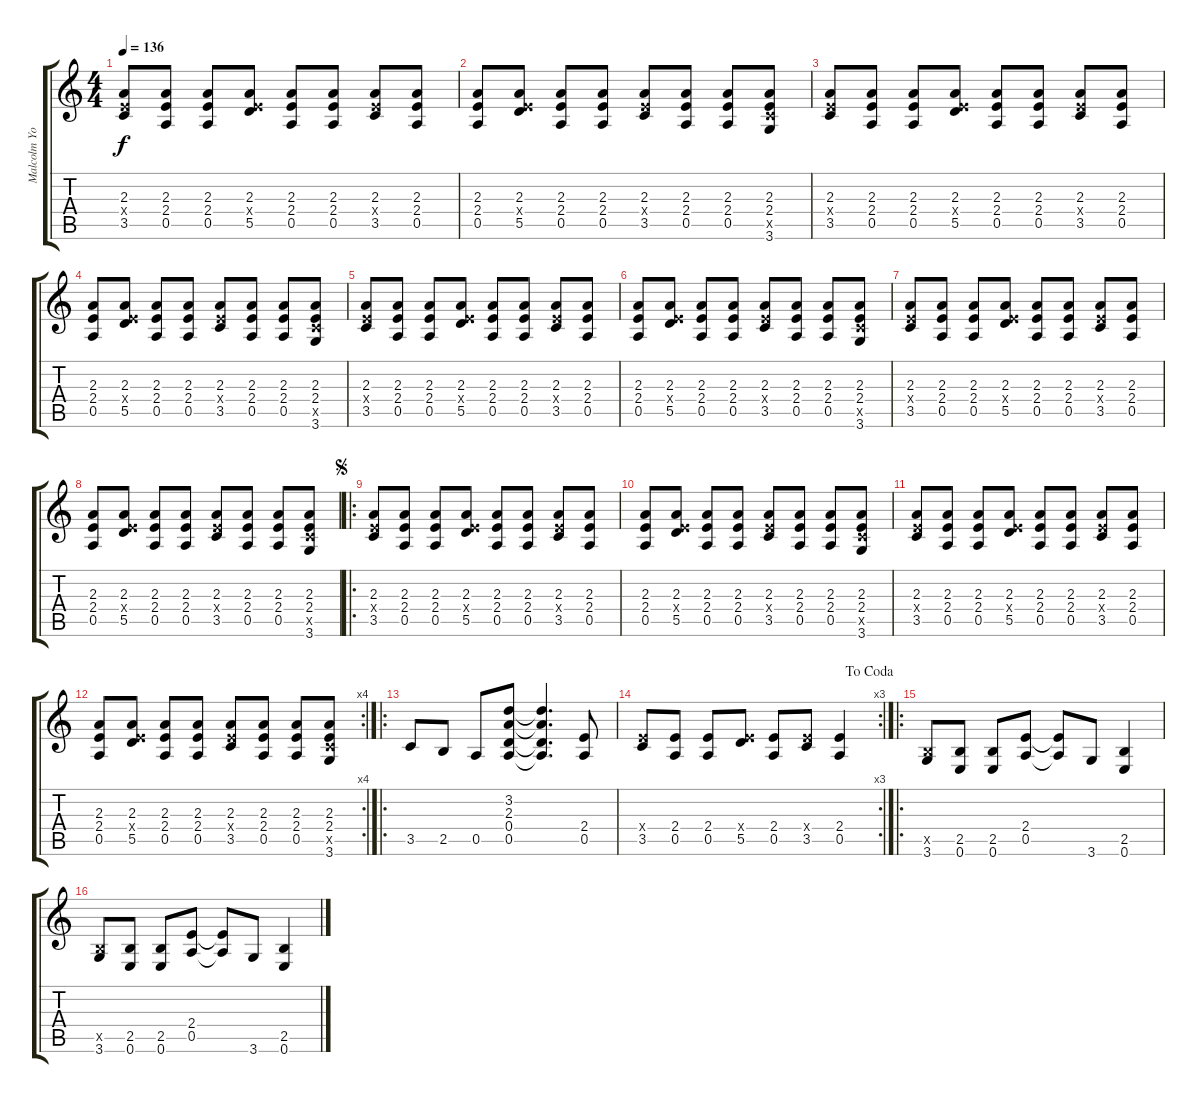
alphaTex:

\track ("Malcolm Young - Rhythm w/dist" "Malcolm Yo") {instrument distortionguitar}
\staff {score tabs}
\tuning (E4 B3 G3 D3 A2 E2) {hide}
\ts (4 4)
\tempo 136
\clef g2
\ks c
(2.3 2.4{x} 3.5).8{dy f instrument distortionguitar} (2.3 2.4 0.5).8 (2.3 2.4 0.5).8 (2.3 2.4{x} 5.5).8 (2.3 2.4 0.5).8 (2.3 2.4 0.5).8 (2.3 2.4{x} 3.5).8 (2.3 2.4 0.5).8 |
(2.3 2.4 0.5).8 (2.3 2.4{x} 5.5).8 (2.3 2.4 0.5).8 (2.3 2.4 0.5).8 (2.3 2.4{x} 3.5).8 (2.3 2.4 0.5).8 (2.3 2.4 0.5).8 (2.3 2.4 3.5{x} 3.6).8 |
(2.3 2.4{x} 3.5).8 (2.3 2.4 0.5).8 (2.3 2.4 0.5).8 (2.3 2.4{x} 5.5).8 (2.3 2.4 0.5).8 (2.3 2.4 0.5).8 (2.3 2.4{x} 3.5).8 (2.3 2.4 0.5).8 |
(2.3 2.4 0.5).8 (2.3 2.4{x} 5.5).8 (2.3 2.4 0.5).8 (2.3 2.4 0.5).8 (2.3 2.4{x} 3.5).8 (2.3 2.4 0.5).8 (2.3 2.4 0.5).8 (2.3 2.4 3.5{x} 3.6).8 |
(2.3 2.4{x} 3.5).8 (2.3 2.4 0.5).8 (2.3 2.4 0.5).8 (2.3 2.4{x} 5.5).8 (2.3 2.4 0.5).8 (2.3 2.4 0.5).8 (2.3 2.4{x} 3.5).8 (2.3 2.4 0.5).8 |
(2.3 2.4 0.5).8 (2.3 2.4{x} 5.5).8 (2.3 2.4 0.5).8 (2.3 2.4 0.5).8 (2.3 2.4{x} 3.5).8 (2.3 2.4 0.5).8 (2.3 2.4 0.5).8 (2.3 2.4 3.5{x} 3.6).8 |
(2.3 2.4{x} 3.5).8 (2.3 2.4 0.5).8 (2.3 2.4 0.5).8 (2.3 2.4{x} 5.5).8 (2.3 2.4 0.5).8 (2.3 2.4 0.5).8 (2.3 2.4{x} 3.5).8 (2.3 2.4 0.5).8 |
(2.3 2.4 0.5).8 (2.3 2.4{x} 5.5).8 (2.3 2.4 0.5).8 (2.3 2.4 0.5).8 (2.3 2.4{x} 3.5).8 (2.3 2.4 0.5).8 (2.3 2.4 0.5).8 (2.3 2.4 3.5{x} 3.6).8 |
\ro
\jump segno
(2.3 2.4{x} 3.5).8 (2.3 2.4 0.5).8 (2.3 2.4 0.5).8 (2.3 2.4{x} 5.5).8 (2.3 2.4 0.5).8 (2.3 2.4 0.5).8 (2.3 2.4{x} 3.5).8 (2.3 2.4 0.5).8 |
(2.3 2.4 0.5).8 (2.3 2.4{x} 5.5).8 (2.3 2.4 0.5).8 (2.3 2.4 0.5).8 (2.3 2.4{x} 3.5).8 (2.3 2.4 0.5).8 (2.3 2.4 0.5).8 (2.3 2.4 3.5{x} 3.6).8 |
(2.3 2.4{x} 3.5).8 (2.3 2.4 0.5).8 (2.3 2.4 0.5).8 (2.3 2.4{x} 5.5).8 (2.3 2.4 0.5).8 (2.3 2.4 0.5).8 (2.3 2.4{x} 3.5).8 (2.3 2.4 0.5).8 |
\rc 4
(2.3 2.4 0.5).8 (2.3 2.4{x} 5.5).8 (2.3 2.4 0.5).8 (2.3 2.4 0.5).8 (2.3 2.4{x} 3.5).8 (2.3 2.4 0.5).8 (2.3 2.4 0.5).8 (2.3 2.4 3.5{x} 3.6).8 |
\ro
3.5.8 2.5.8 0.5.8 (3.2 2.3 0.4 0.5).8 (3.2{t} 2.3{t} 0.4{t} 0.5{t}).4{d} (2.4 0.5).8 |
\rc 3
\jump dacoda
(2.4{x} 3.5).8 (2.4 0.5).8 (2.4 0.5).8 (2.4{x} 5.5).8 (2.4 0.5).8 (2.4{x} 3.5).8 (2.4 0.5).4 |
\ro
(2.5{x} 3.6).8 (2.5 0.6).8 (2.5 0.6).8 (2.4 0.5).8 (2.4{t} 0.5{t}).8 3.6.8 (2.5 0.6).4 |
(2.5{x} 3.6).8 (2.5 0.6).8 (2.5 0.6).8 (2.4 0.5).8 (2.4{t} 0.5{t}).8 3.6.8 (2.5 0.6).4
